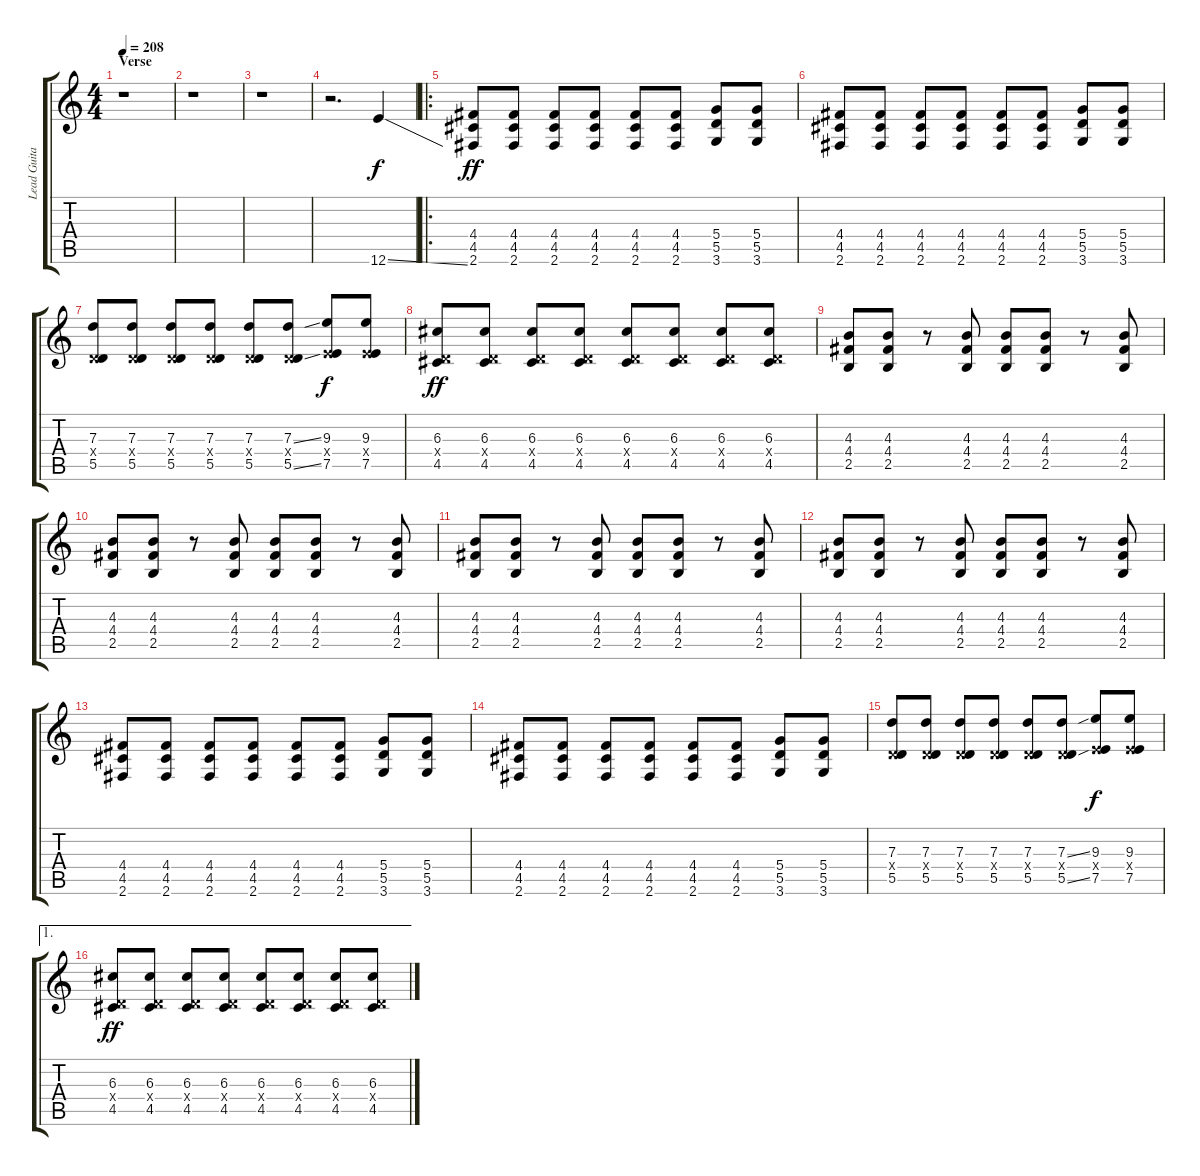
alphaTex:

\track ("Lead Guitar" "Lead Guita") {instrument distortionguitar}
\staff {score tabs}
\tuning (E4 B3 G3 D3 A2 E2) {hide}
\ts (4 4)
\section ("" "Verse")
\tempo 208
\clef g2
\ks c
r.1{dy ff} |
r.1 |
r.1 |
r.2{d} 12.6{ss}.4{dy f} |
\ro
(4.4 4.5 2.6).8{dy ff} (4.4 4.5 2.6).8 (4.4 4.5 2.6).8 (4.4 4.5 2.6).8 (4.4 4.5 2.6).8 (4.4 4.5 2.6).8 (5.4 5.5 3.6).8 (5.4 5.5 3.6).8 |
(4.4 4.5 2.6).8 (4.4 4.5 2.6).8 (4.4 4.5 2.6).8 (4.4 4.5 2.6).8 (4.4 4.5 2.6).8 (4.4 4.5 2.6).8 (5.4 5.5 3.6).8 (5.4 5.5 3.6).8 |
(7.3 0.4{x} 5.5).8 (7.3 0.4{x} 5.5).8 (7.3 0.4{x} 5.5).8 (7.3 0.4{x} 5.5).8 (7.3 0.4{x} 5.5).8 (7.3{ss} 0.4{x} 5.5{ss}).8 (9.3 2.4{x} 7.5).8{dy f} (9.3 2.4{x} 7.5).8 |
(6.3 0.4{x} 4.5).8{dy ff} (6.3 0.4{x} 4.5).8 (6.3 0.4{x} 4.5).8 (6.3 0.4{x} 4.5).8 (6.3 0.4{x} 4.5).8 (6.3 0.4{x} 4.5).8 (6.3 0.4{x} 4.5).8 (6.3 0.4{x} 4.5).8 |
(4.3 4.4 2.5).8 (4.3 4.4 2.5).8 r.8 (4.3 4.4 2.5).8 (4.3 4.4 2.5).8 (4.3 4.4 2.5).8 r.8 (4.3 4.4 2.5).8 |
(4.3 4.4 2.5).8 (4.3 4.4 2.5).8 r.8 (4.3 4.4 2.5).8 (4.3 4.4 2.5).8 (4.3 4.4 2.5).8 r.8 (4.3 4.4 2.5).8 |
(4.3 4.4 2.5).8 (4.3 4.4 2.5).8 r.8 (4.3 4.4 2.5).8 (4.3 4.4 2.5).8 (4.3 4.4 2.5).8 r.8 (4.3 4.4 2.5).8 |
(4.3 4.4 2.5).8 (4.3 4.4 2.5).8 r.8 (4.3 4.4 2.5).8 (4.3 4.4 2.5).8 (4.3 4.4 2.5).8 r.8 (4.3 4.4 2.5).8 |
(4.4 4.5 2.6).8 (4.4 4.5 2.6).8 (4.4 4.5 2.6).8 (4.4 4.5 2.6).8 (4.4 4.5 2.6).8 (4.4 4.5 2.6).8 (5.4 5.5 3.6).8 (5.4 5.5 3.6).8 |
(4.4 4.5 2.6).8 (4.4 4.5 2.6).8 (4.4 4.5 2.6).8 (4.4 4.5 2.6).8 (4.4 4.5 2.6).8 (4.4 4.5 2.6).8 (5.4 5.5 3.6).8 (5.4 5.5 3.6).8 |
(7.3 0.4{x} 5.5).8 (7.3 0.4{x} 5.5).8 (7.3 0.4{x} 5.5).8 (7.3 0.4{x} 5.5).8 (7.3 0.4{x} 5.5).8 (7.3{ss} 0.4{x} 5.5{ss}).8 (9.3 2.4{x} 7.5).8{dy f} (9.3 2.4{x} 7.5).8 |
\ae 1
(6.3 0.4{x} 4.5).8{dy ff} (6.3 0.4{x} 4.5).8 (6.3 0.4{x} 4.5).8 (6.3 0.4{x} 4.5).8 (6.3 0.4{x} 4.5).8 (6.3 0.4{x} 4.5).8 (6.3 0.4{x} 4.5).8 (6.3 0.4{x} 4.5).8
